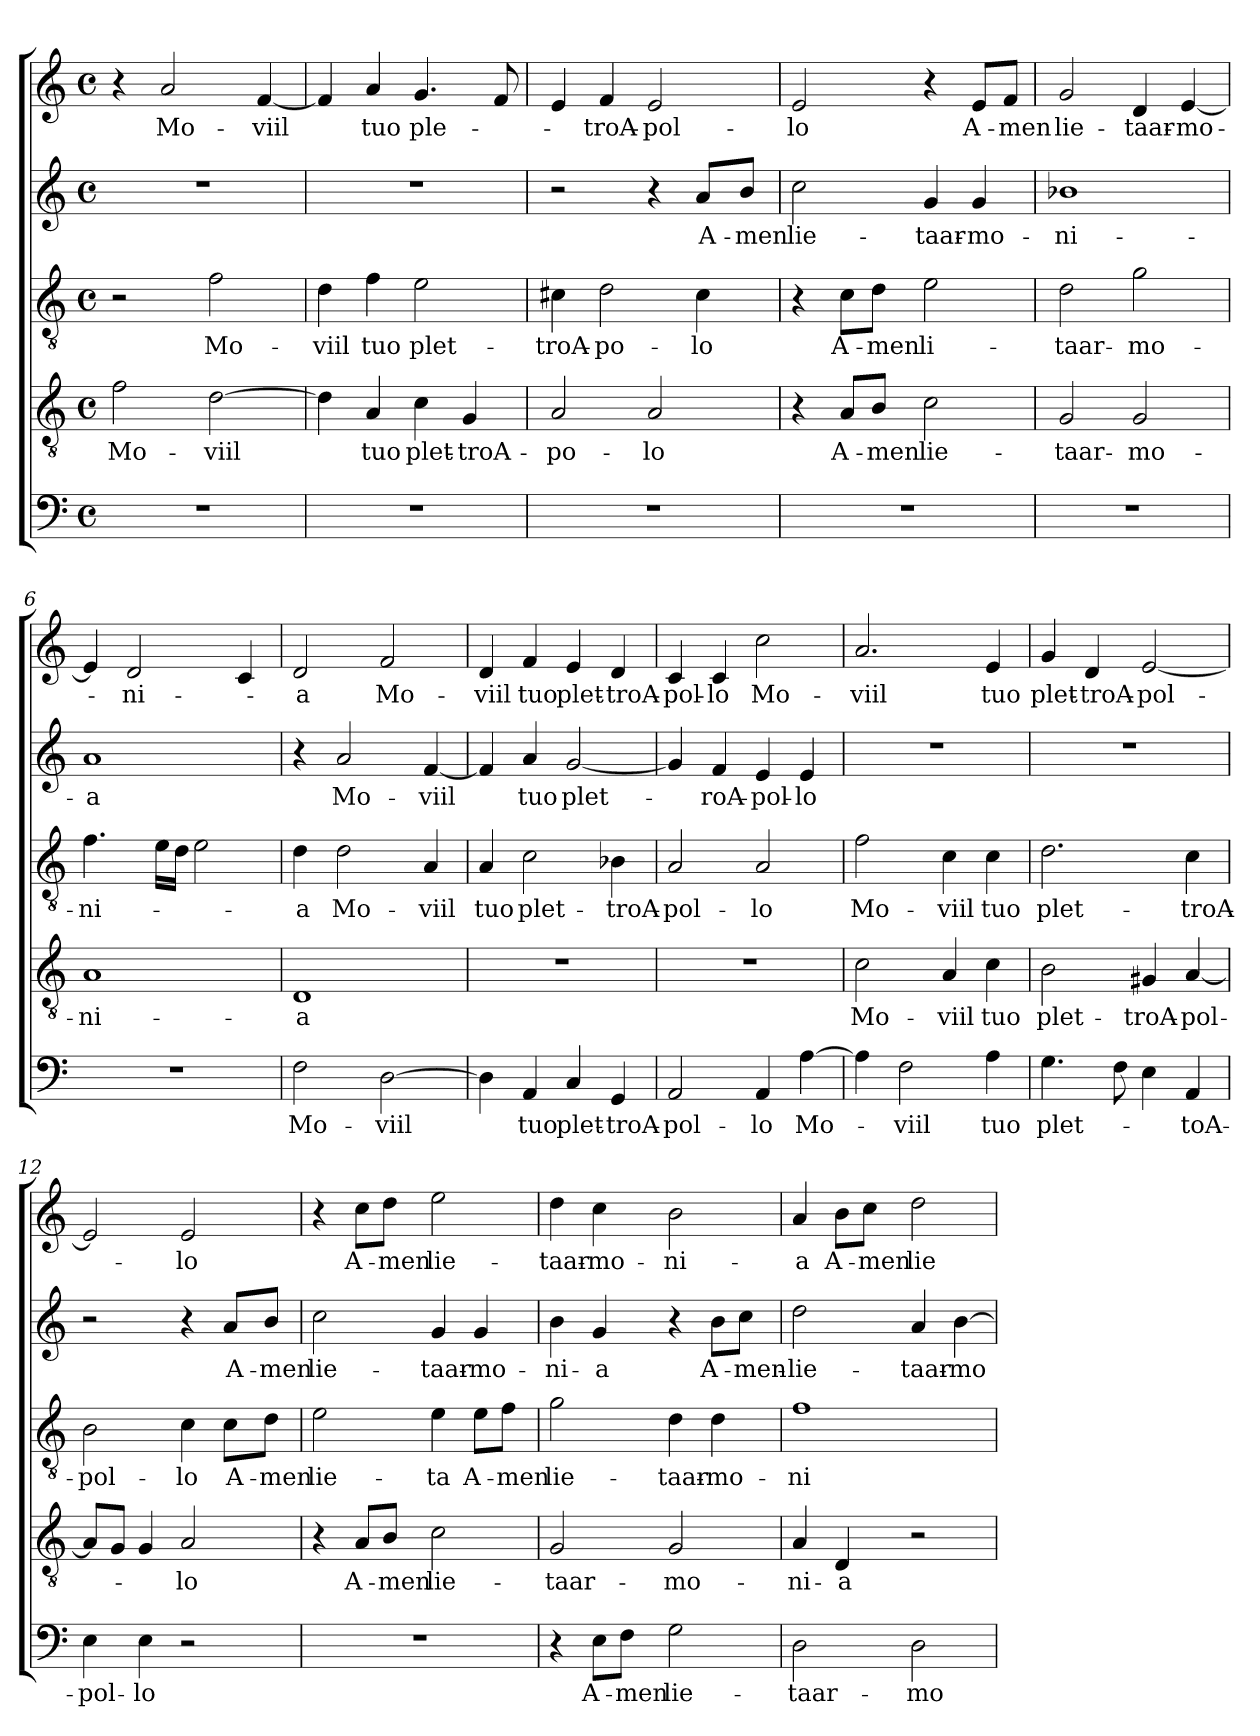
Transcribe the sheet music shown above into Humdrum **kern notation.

**kern	**text	**kern	**text	**kern	**text	**kern	**text	**kern	**text
*part5	*part5	*part4	*part4	*part3	*part3	*part2	*part2	*part1	*part1
*staff5	*staff5	*staff4	*staff4	*staff3	*staff3	*staff2	*staff2	*staff1	*staff1
*clefF4	*	*clefGv2	*	*clefGv2	*	*clefG2	*	*clefG2	*
*k[]	*	*k[]	*	*k[]	*	*k[]	*	*k[]	*
*C:	*	*C:	*	*C:	*	*C:	*	*C:	*
*M4/4	*	*M4/4	*	*M4/4	*	*M4/4	*	*M4/4	*
*met(c)	*	*met(c)	*	*met(c)	*	*met(c)	*	*met(c)	*
=1	=1	=1	=1	=1	=1	=1	=1	=1	=1
1r	.	2f\	Mo-	2r	.	1r	.	4r	.
.	.	.	.	.	.	.	.	2a/	Mo-
.	.	[2d\	-viil	2f\	Mo-	.	.	.	.
.	.	.	.	.	.	.	.	[4f/	-viil
=2	=2	=2	=2	=2	=2	=2	=2	=2	=2
1r	.	4d\]	.	4d\	-viil	1r	.	4f/]	.
.	.	4A/	tuo	4f\	tuo	.	.	4a/	tuo
.	.	4c\	plet-	2e\	plet-	.	.	4.g/	ple-
.	.	4G/	-troA-	.	.	.	.	.	.
.	.	.	.	.	.	.	.	8f/	.
=3	=3	=3	=3	=3	=3	=3	=3	=3	=3
1r	.	2A/	-po-	4c#X\	-troA-	2r	.	4e/	.
.	.	.	.	2d\	-po-	.	.	4f/	-troA-
.	.	2A/	-lo	.	.	4r	.	2e/	-pol-
.	.	.	.	4c#\	-lo	8a/L	A-	.	.
.	.	.	.	.	.	8b/J	-men	.	.
=4	=4	=4	=4	=4	=4	=4	=4	=4	=4
1r	.	4r	.	4r	.	2cc\	lie-	2e/	-lo
.	.	8A/L	A-	8c\L	A-	.	.	.	.
.	.	8B/J	-men	8d\J	-men	.	.	.	.
.	.	2c\	lie-	2e\	li-	4g/	-taar-	4r	.
.	.	.	.	.	.	4g/	-mo-	8e/L	A-
.	.	.	.	.	.	.	.	8f/J	-men
=5	=5	=5	=5	=5	=5	=5	=5	=5	=5
1r	.	2G/	-taar-	2d\	-taar-	1b-X	-ni-	2g/	lie-
.	.	2G/	-mo-	2g\	-mo-	.	.	4d/	-taar-
.	.	.	.	.	.	.	.	[4e/	-mo-
!!LO:LB:g=z
=6	=6	=6	=6	=6	=6	=6	=6	=6	=6
1r	.	1A	-ni-	4.f\	-ni-	1a	-a	4e/]	.
.	.	.	.	.	.	.	.	2d/	-ni-
.	.	.	.	16e\LL	.	.	.	.	.
.	.	.	.	16d\JJ	.	.	.	.	.
.	.	.	.	2e\	.	.	.	.	.
.	.	.	.	.	.	.	.	4c/	.
=7	=7	=7	=7	=7	=7	=7	=7	=7	=7
2F\	Mo-	1D	-a	4d\	-a	4r	.	2d/	-a
.	.	.	.	2d\	Mo-	2a/	Mo-	.	.
[2D\	-viil	.	.	.	.	.	.	2f/	Mo-
.	.	.	.	4A/	-viil	[4f/	-viil	.	.
=8	=8	=8	=8	=8	=8	=8	=8	=8	=8
4D\]	.	1r	.	4A/	tuo	4f/]	.	4d/	-viil
4AA/	tuo	.	.	2c\	plet-	4a/	tuo	4f/	tuo
4C/	plet-	.	.	.	.	[2g/	plet-	4e/	plet-
4GG/	-troA-	.	.	4B-X\	-troA-	.	.	4d/	-troA-
=9	=9	=9	=9	=9	=9	=9	=9	=9	=9
2AA/	-pol-	1r	.	2A/	-pol-	4g/]	.	4c/	-pol-
.	.	.	.	.	.	4f/	-roA-	4c/	-lo
4AA/	-lo	.	.	2A/	-lo	4e/	-pol-	2cc\	Mo-
[4A\	Mo-	.	.	.	.	4e/	-lo	.	.
=10	=10	=10	=10	=10	=10	=10	=10	=10	=10
4A\]	.	2c\	Mo-	2f\	Mo-	1r	.	2.a/	-viil
2F\	-viil	.	.	.	.	.	.	.	.
.	.	4A/	-viil	4c\	-viil	.	.	.	.
4A\	tuo	4c\	tuo	4c\	tuo	.	.	4e/	tuo
!!LO:LB:g=z
=11	=11	=11	=11	=11	=11	=11	=11	=11	=11
4.G\	plet-	2B\	plet-	2.d\	plet-	1r	.	4g/	plet-
.	.	.	.	.	.	.	.	4d/	-troA-
8F\	.	.	.	.	.	.	.	.	.
4E\	.	4G#X/	-troA-	.	.	.	.	[2e/	-pol-
4AA/	-toA-	[4A/	-pol-	4c\	-troA-	.	.	.	.
=12	=12	=12	=12	=12	=12	=12	=12	=12	=12
4E\	-pol-	8A/L]	.	2B\	-pol-	2r	.	2e/]	.
.	.	8G/J	.	.	.	.	.	.	.
4E\	-lo	4G/	.	.	.	.	.	.	.
2r	.	2A/	-lo	4c\	-lo	4r	.	2e/	-lo
.	.	.	.	8c\L	A-	8a/L	A-	.	.
.	.	.	.	8d\J	-men	8b/J	-men	.	.
=13	=13	=13	=13	=13	=13	=13	=13	=13	=13
1r	.	4r	.	2e\	lie-	2cc\	lie-	4r	.
.	.	8A/L	A-	.	.	.	.	8cc\L	A-
.	.	8B/J	-men	.	.	.	.	8dd\J	-men
.	.	2c\	lie-	4e\	-ta	4g/	-taar-	2ee\	lie-
.	.	.	.	8e\L	A-	4g/	-mo-	.	.
.	.	.	.	8f\J	-men	.	.	.	.
=14	=14	=14	=14	=14	=14	=14	=14	=14	=14
4r	.	2G/	-taar-	2g\	lie-	4b\	-ni-	4dd\	-taar-
8E\L	A-	.	.	.	.	4g/	-a	4cc\	-mo-
8F\J	-men	.	.	.	.	.	.	.	.
2G\	lie-	2G/	-mo-	4d\	-taar-	4r	.	2b\	-ni-
.	.	.	.	4d\	-mo-	8b\L	A-	.	.
.	.	.	.	.	.	8cc\J	-men-	.	.
=15	=15	=15	=15	=15	=15	=15	=15	=15	=15
2D\	-taar-	4A/	-ni-	1f	-ni-	2dd\	-lie-	4a/	-a
.	.	4D/	-a	.	.	.	.	8b\L	A-
.	.	.	.	.	.	.	.	8cc\J	-men
2D\	-mo-	2r	.	.	.	4a/	-taar-	2dd\	lie-
.	.	.	.	.	.	[4b\	-mo-	.	.
=	=	=	=	=	=	=	=	=	=
*-	*-	*-	*-	*-	*-	*-	*-	*-	*-
